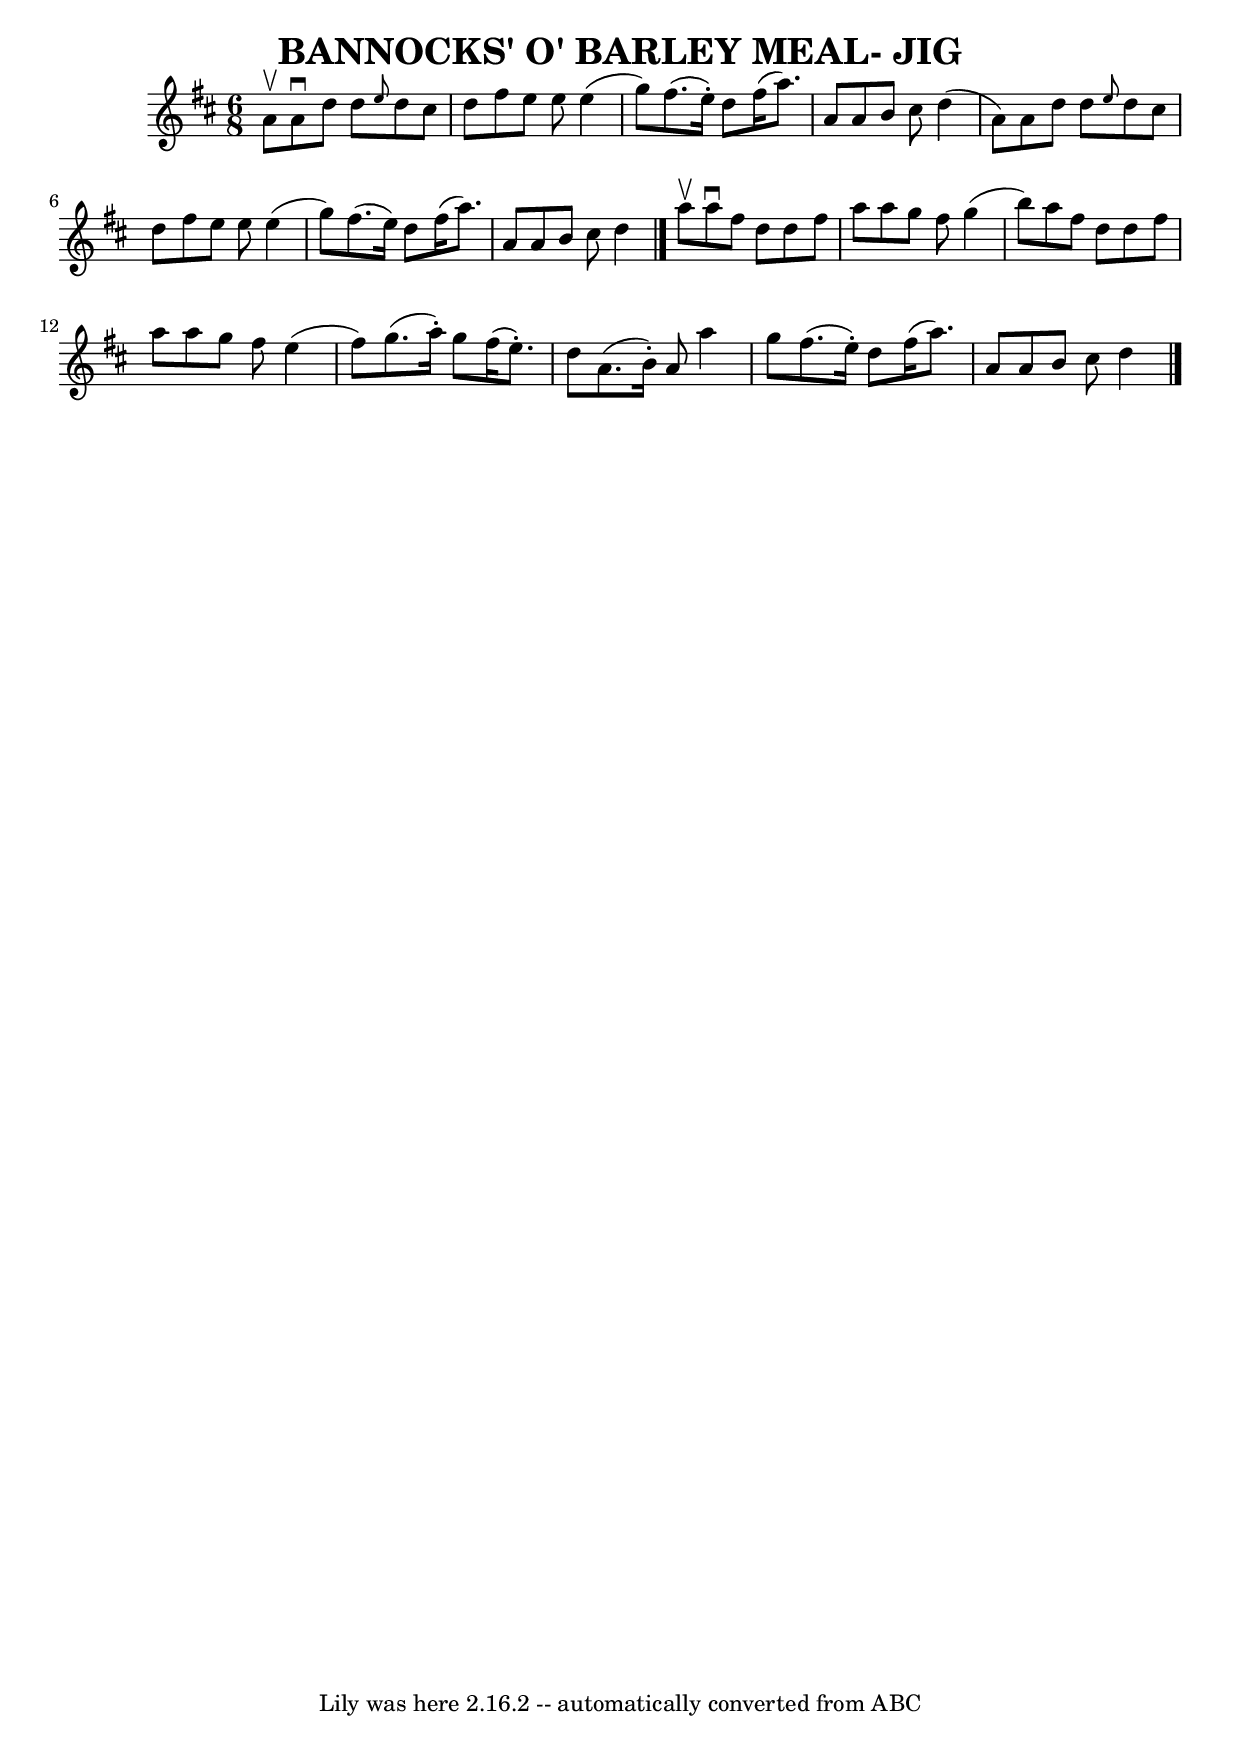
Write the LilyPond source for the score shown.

\version "2.7.40"
\include "Mammoth.ily"
\header {
	%% book = "Ryan's Mammoth Collection of Fiddle Tunes"
	crossRefNumber = "1"
	footnotes = ""
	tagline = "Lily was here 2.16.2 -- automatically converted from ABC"
	title = "BANNOCKS' O' BARLEY MEAL- JIG"
}
voicedefault =  {


\time 6/8 
\key d \major a'8^\upbow       |
 a'8^\downbow d''8    
d''8  \grace { e''8  } d''8 cis''8 d''8    |
 fis''8 e''8 
 e''8 e''4 (g''8)   |
 fis''8. (e''16 -.) d''8    
fis''16 (a''8.) a'8    |
 a'8 b'8 cis''8 d''4 (a'8  
-)       |
 a'8 d''8 d''8  \grace { e''8  } d''8 cis''8   
 d''8    |
 fis''8 e''8 e''8 e''4 (g''8)   |
   
fis''8. (e''16) d''8 fis''16 (a''8.) a'8    |
 a'8   
 b'8 cis''8 d''4    \bar "|." a''8^\upbow       |
 a''8 
^\downbow fis''8 d''8 d''8 fis''8 a''8    |
 a''8 g''8 
 fis''8 g''4 (b''8)   |
 a''8 fis''8 d''8 d''8    
fis''8 a''8    |
 a''8 g''8 fis''8 e''4 (fis''8)      
 |
 g''8. (a''16 -.) g''8 fis''16 (e''8. -.) d''8    
|
 a'8. (b'16 -.) a'8 a''4 g''8    |
 fis''8. (
e''16 -.) d''8 fis''16 (a''8.) a'8    |
 a'8 b'8    
cis''8 d''4    \bar "|."   
}

\score{
    <<

	\context Staff="default"
	{
	    \voicedefault 
	}

    >>
	\layout {
	}
	\midi {}
}
